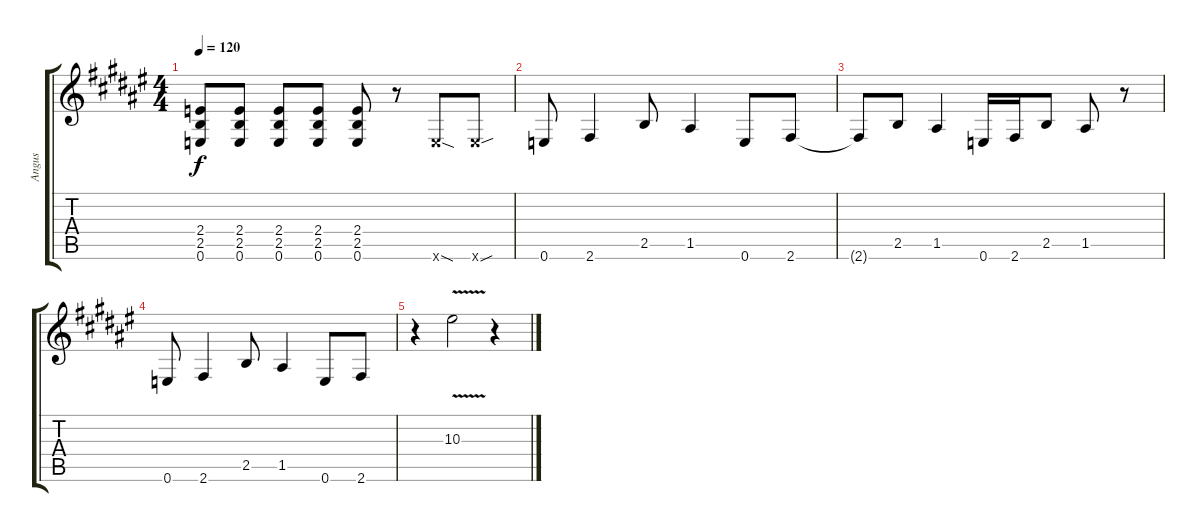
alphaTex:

\track ("Angus" "Angus") {instrument overdrivenguitar}
\staff {score tabs}
\tuning (E4 B3 G3 D3 A2 E2) {hide}
\ts (4 4)
\tempo 120
\clef g2
\ks f#
(2.4 2.5 0.6).8{dy f} (2.4 2.5 0.6).8 (2.4 2.5 0.6).8 (2.4 2.5 0.6).8 (2.4 2.5 0.6).8 r.8 0.6{sod x}.8 0.6{sou x}.8 |
0.6.8 2.6.4 2.5.8 1.5.4 0.6.8 2.6.8 |
2.6{t}.8 2.5.8 1.5.4 0.6.16 2.6.16 2.5.8 1.5.8 r.8 |
0.6.8 2.6.4 2.5.8 1.5.4 0.6.8 2.6.8 |
r.4 10.3{v}.2 r.4
